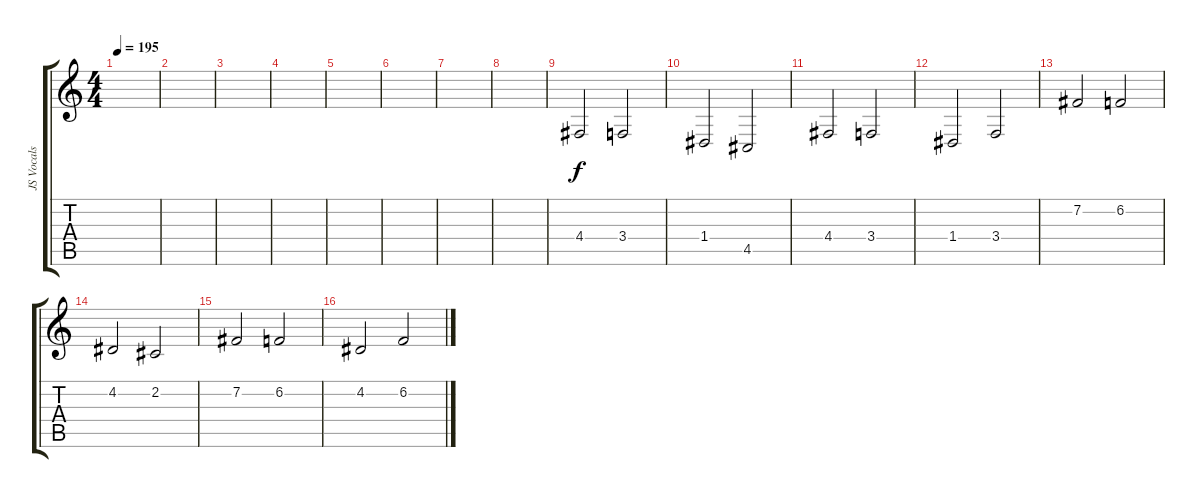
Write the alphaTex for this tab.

\track ("JS Vocals" "JS Vocals") {instrument altosax}
\staff {score tabs}
\tuning (E4 B3 G3 D3 A2 E2) {hide}
\ts (4 4)
\tempo 195
\clef g2
\ks c
|
|
|
|
|
|
|
|
4.4.2 3.4.2 |
1.4.2 4.5.2 |
4.4.2 3.4.2 |
1.4.2 3.4.2 |
7.2.2 6.2.2 |
4.2.2 2.2.2 |
7.2.2 6.2.2 |
4.2.2 6.2.2
